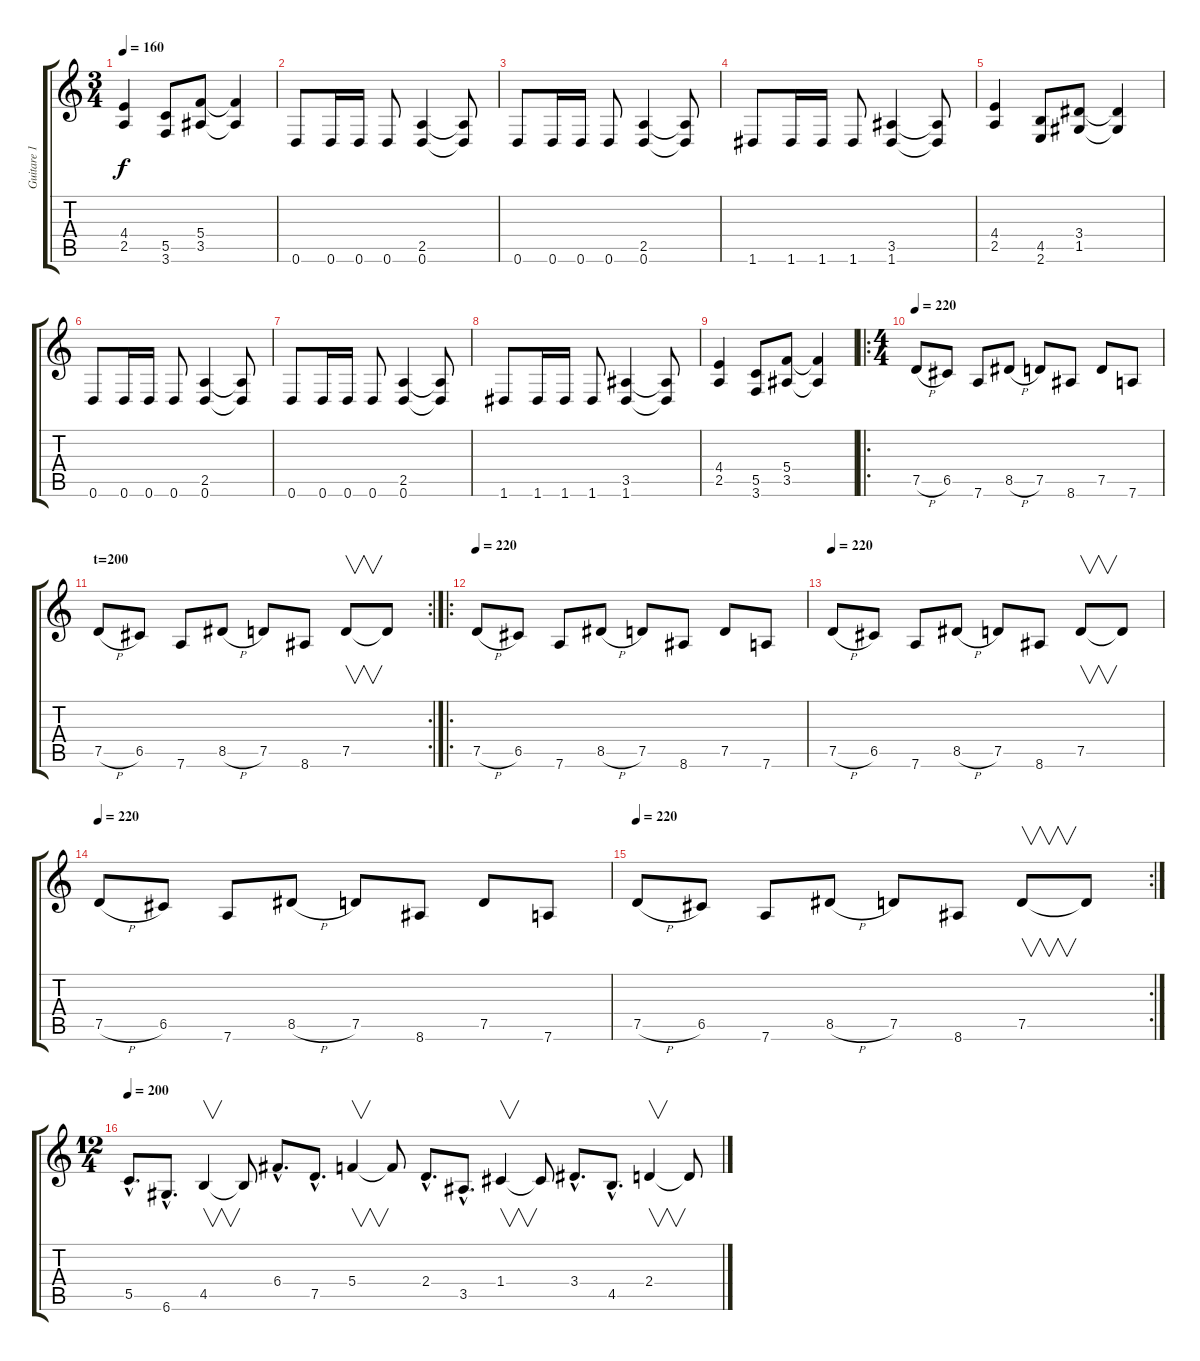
\track ("Guitare 1" "Guitare 1") {instrument distortionguitar}
\staff {score tabs}
\tuning (D4 A3 F3 C3 G2 D2) {hide}
\ts (3 4)
\tempo 160
\clef g2
\ks c
(4.4 2.5).4{dy f} (5.5 3.6).8 (5.4 3.5).8 (5.4{t} 3.5{t}).4 |
0.6.8 0.6.16 0.6.16 0.6.8 (2.5 0.6).4 (2.5{t} 0.6{t}).8 |
0.6.8 0.6.16 0.6.16 0.6.8 (2.5 0.6).4 (2.5{t} 0.6{t}).8 |
1.6.8 1.6.16 1.6.16 1.6.8 (3.5 1.6).4 (3.5{t} 1.6{t}).8 |
(4.4 2.5).4 (4.5 2.6).8 (3.4 1.5).8 (3.4{t} 1.5{t}).4 |
0.6.8 0.6.16 0.6.16 0.6.8 (2.5 0.6).4 (2.5{t} 0.6{t}).8 |
0.6.8 0.6.16 0.6.16 0.6.8 (2.5 0.6).4 (2.5{t} 0.6{t}).8 |
1.6.8 1.6.16 1.6.16 1.6.8 (3.5 1.6).4 (3.5{t} 1.6{t}).8 |
(4.4 2.5).4 (5.5 3.6).8 (5.4 3.5).8 (5.4{t} 3.5{t}).4 |
\ro
\ts (4 4)
\tempo 200
\tempo 220
7.5{h}.8 6.5.8 7.6.8 8.5{h}.8 7.5.8 8.6.8 7.5.8 7.6.8 |
\rc 2
\section ("" "t=200")
7.5{h}.8 6.5.8 7.6.8 8.5{h}.8 7.5.8 8.6.8 7.5.8{v} 7.5{t}.8 |
\ro
\tempo 220
7.5{h}.8 6.5.8 7.6.8 8.5{h}.8 7.5.8 8.6.8 7.5.8 7.6.8 |
\tempo 220
7.5{h}.8 6.5.8 7.6.8 8.5{h}.8 7.5.8 8.6.8 7.5.8{v} 7.5{t}.8 |
\tempo 220
7.5{h}.8 6.5.8 7.6.8 8.5{h}.8 7.5.8 8.6.8 7.5.8 7.6.8 |
\rc 2
\tempo 220
7.5{h}.8 6.5.8 7.6.8 8.5{h}.8 7.5.8 8.6.8 7.5.8{v} 7.5{t}.8 |
\ts (12 4)
\tempo 220
\tempo 200
5.5{hac}.8{d} 6.6{hac}.8{d} 4.5.4{v} 4.5{t}.8 6.4{hac}.8{d} 7.5{hac}.8{d} 5.4.4{v} 5.4{t}.8 2.4{hac}.8{d} 3.5{hac}.8{d} 1.4.4{v} 1.4{t}.8 3.4{hac}.8{d} 4.5{hac}.8{d} 2.4.4{v} 2.4{t}.8
